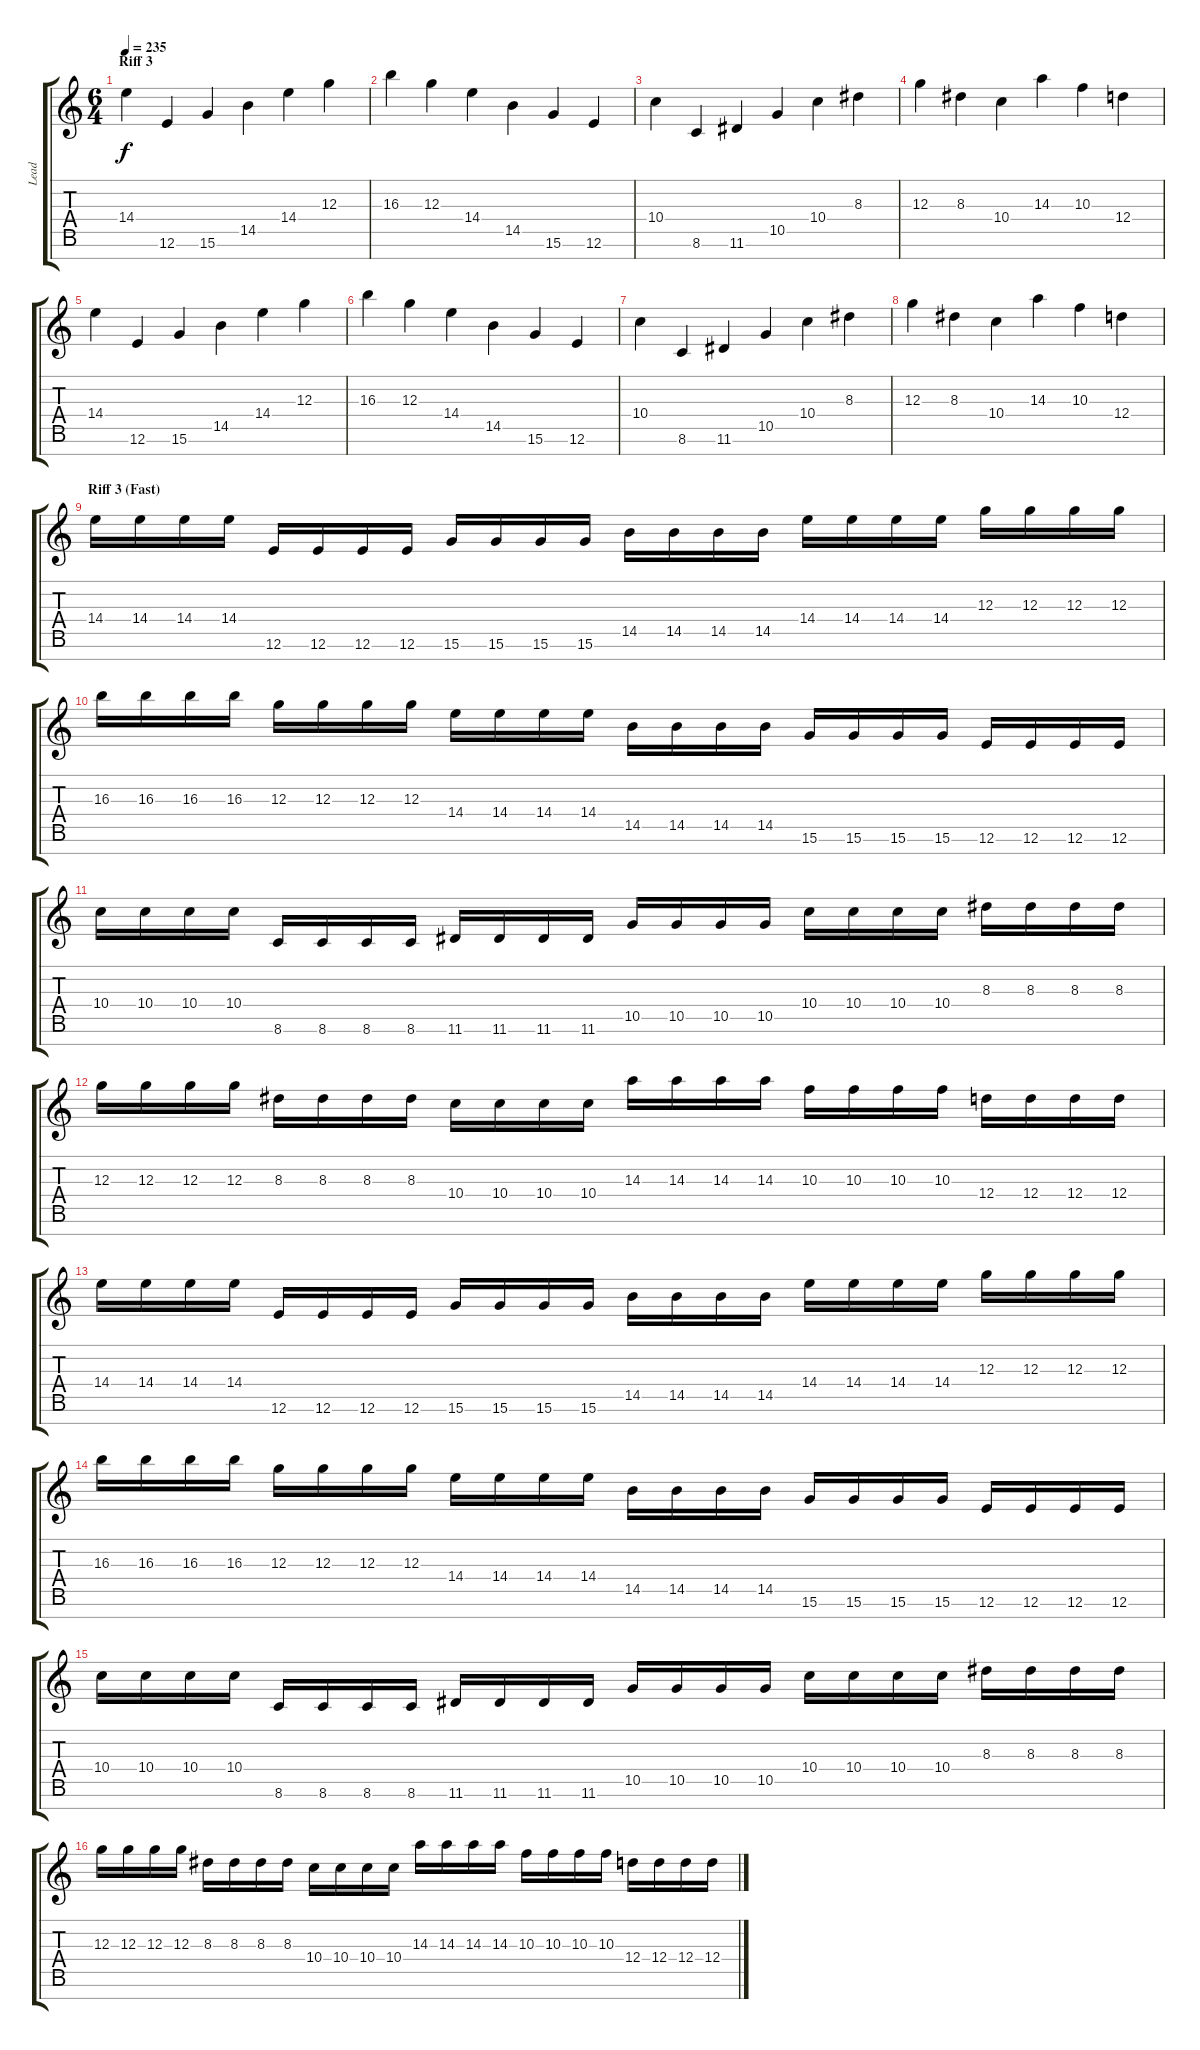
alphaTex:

\track ("Lead" "Lead") {instrument distortionguitar}
\staff {score tabs}
\tuning (E4 B3 G3 D3 A2 E2 B1) {hide}
\ts (6 4)
\section ("" "Riff 3")
\tempo 235
\clef g2
\ks c
14.4.4{dy f} 12.6.4 15.6.4 14.5.4 14.4.4 12.3.4 |
16.3.4 12.3.4 14.4.4 14.5.4 15.6.4 12.6.4 |
10.4.4 8.6.4 11.6.4 10.5.4 10.4.4 8.3.4 |
12.3.4 8.3.4 10.4.4 14.3.4 10.3.4 12.4.4 |
14.4.4 12.6.4 15.6.4 14.5.4 14.4.4 12.3.4 |
16.3.4 12.3.4 14.4.4 14.5.4 15.6.4 12.6.4 |
10.4.4 8.6.4 11.6.4 10.5.4 10.4.4 8.3.4 |
12.3.4 8.3.4 10.4.4 14.3.4 10.3.4 12.4.4 |
\section ("" "Riff 3 (Fast)")
14.4.16 14.4.16 14.4.16 14.4.16 12.6.16 12.6.16 12.6.16 12.6.16 15.6.16 15.6.16 15.6.16 15.6.16 14.5.16 14.5.16 14.5.16 14.5.16 14.4.16 14.4.16 14.4.16 14.4.16 12.3.16 12.3.16 12.3.16 12.3.16 |
16.3.16 16.3.16 16.3.16 16.3.16 12.3.16 12.3.16 12.3.16 12.3.16 14.4.16 14.4.16 14.4.16 14.4.16 14.5.16 14.5.16 14.5.16 14.5.16 15.6.16 15.6.16 15.6.16 15.6.16 12.6.16 12.6.16 12.6.16 12.6.16 |
10.4.16 10.4.16 10.4.16 10.4.16 8.6.16 8.6.16 8.6.16 8.6.16 11.6.16 11.6.16 11.6.16 11.6.16 10.5.16 10.5.16 10.5.16 10.5.16 10.4.16 10.4.16 10.4.16 10.4.16 8.3.16 8.3.16 8.3.16 8.3.16 |
12.3.16 12.3.16 12.3.16 12.3.16 8.3.16 8.3.16 8.3.16 8.3.16 10.4.16 10.4.16 10.4.16 10.4.16 14.3.16 14.3.16 14.3.16 14.3.16 10.3.16 10.3.16 10.3.16 10.3.16 12.4.16 12.4.16 12.4.16 12.4.16 |
14.4.16 14.4.16 14.4.16 14.4.16 12.6.16 12.6.16 12.6.16 12.6.16 15.6.16 15.6.16 15.6.16 15.6.16 14.5.16 14.5.16 14.5.16 14.5.16 14.4.16 14.4.16 14.4.16 14.4.16 12.3.16 12.3.16 12.3.16 12.3.16 |
16.3.16 16.3.16 16.3.16 16.3.16 12.3.16 12.3.16 12.3.16 12.3.16 14.4.16 14.4.16 14.4.16 14.4.16 14.5.16 14.5.16 14.5.16 14.5.16 15.6.16 15.6.16 15.6.16 15.6.16 12.6.16 12.6.16 12.6.16 12.6.16 |
10.4.16 10.4.16 10.4.16 10.4.16 8.6.16 8.6.16 8.6.16 8.6.16 11.6.16 11.6.16 11.6.16 11.6.16 10.5.16 10.5.16 10.5.16 10.5.16 10.4.16 10.4.16 10.4.16 10.4.16 8.3.16 8.3.16 8.3.16 8.3.16 |
12.3.16 12.3.16 12.3.16 12.3.16 8.3.16 8.3.16 8.3.16 8.3.16 10.4.16 10.4.16 10.4.16 10.4.16 14.3.16 14.3.16 14.3.16 14.3.16 10.3.16 10.3.16 10.3.16 10.3.16 12.4.16 12.4.16 12.4.16 12.4.16
